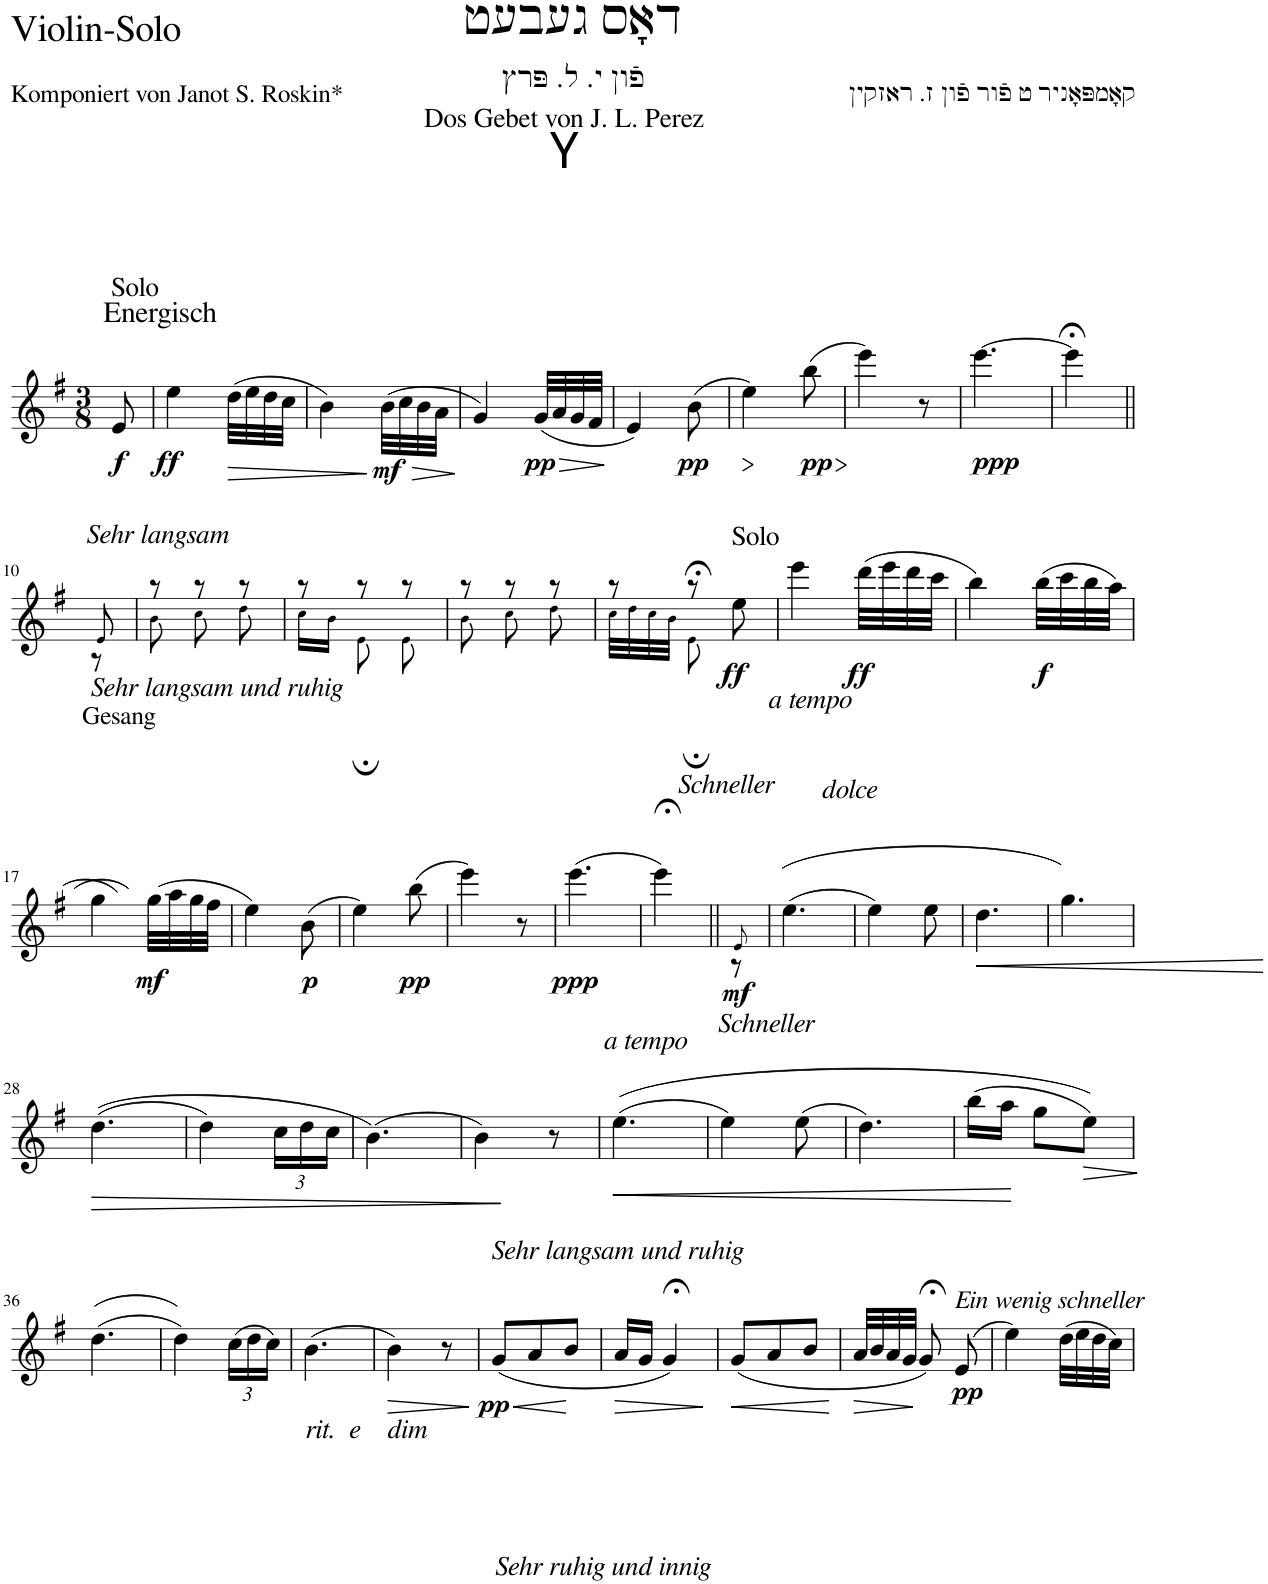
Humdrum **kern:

**kern	**dynam
*part1	*part1
*staff1	*staff1
*I"פֿידל	*
*clefG2	*
*k[f#]	*
*M3/8	*
=1	=1
!LO:TX:a:t=Energisch	!
!LO:TX:a:t=Solo	!
!	!LO:DY:b
8e/	f
=2	=2
!	!LO:DY:b
4ee\	ff
!	!LO:HP:b
(32dd\LLL	>
32ee\	.
32dd\	.
32cc\JJJ	.
=3	=3
!LO:TX:a:t=Dos Gebet von J. L. Perez	!
4b\)	.
!	!LO:HP:n=1:b
!	!LO:DY:n=1:b
(32b\LLL	] > mf
32cc\	.
32b\	.
32a\JJJ	.
.	]
=4	=4
4g/)	.
!LO:TX:a:t=Y	!
!	!LO:HP:b
!	!LO:DY:n=1:b
(32g/LLL	> pp
32a/	.
32g/	.
32f#/JJJ	.
.	]
=5	=5
4e/)	.
!	!LO:DY:b
(8b\	pp
=6	=6
!	!LO:HP:b
4ee\)	>
!	!LO:HP:b
!	!LO:DY:n=1:b
(8bb\	> pp
.	] ]
=7	=7
4eee\)	.
8r	.
=8	=8
!	!LO:DY:b
[4.eee\	ppp
=9	=9
4eee;<\]	.
!!LO:LB:g=z
=10||	=10||
*^	*
!LO:TX:a:i:t=Sehr langsam	!	!
!LO:TX:b:i:t=Sehr langsam und ruhig	!	!
!LO:TX:b:t=Gesang	!	!
8e!/	8r	.
=11	=11	=11
8r	8b!\	.
8r	8cc!\	.
8r	8dd!\	.
=12	=12	=12
8r	16cc!\LL	.
.	16b!\JJ	.
8r	8e;!\	.
8r	8e!\	.
=13	=13	=13
8r	8b!\	.
8r	8cc!\	.
8r	8dd!\	.
=14	=14	=14
8r	32cc!\LLL	.
.	32dd!\	.
.	32cc!\	.
.	32b!\JJJ	.
8r;<	8e;!\	.
!LO:TX:a:t=Solo	!	!
!	!	!LO:DY:b
8ee\	8ryy	ff
=15	=15	=15
!LO:TX:b:i:t=a tempo	!	!
!LO:TX:b:i:t=dolce	!	!
*v	*v	*
4eee\	.
!	!LO:DY:b
(32ddd\LLL	ff
32eee\	.
32ddd\	.
32ccc\JJJ	.
=16	=16
4bb\)	.
!	!LO:DY:b
(32bb\LLL	f
32ccc\	.
32bb\	.
32aa\JJJ)	.
!!LO:LB:g=z
=17	=17
((4gg\	.
!	!LO:DY:b
(32gg\LLL))	mf
32aa\	.
32gg\	.
32ff#\JJJ	.
=18	=18
4ee\)	.
!	!LO:DY:b
(8b\	p
=19	=19
4ee\)	.
!	!LO:DY:b
(8bb\	pp
=20	=20
4eee\)	.
8r	.
=21	=21
!	!LO:DY:b
(4.eee\	ppp
=22	=22
4eee;<\)	.
=23||	=23||
*^	*
!LO:TX:b:i:t=Schneller	!	!
!	!	!LO:DY:b
8e!/	8r	mf
=24	=24	=24
!LO:TX:a:i:t=Schneller	!	!
*v	*v	*
((4.ee\	.
=25	=25
4ee\)	.
8ee\	.
=26	=26
!	!LO:HP:b
4.dd\	<
.	[
=27	=27
4.gg\)	.
!!LO:LB:g=z
=28	=28
!	!LO:HP:b
((4.dd\	>
.	]
=29	=29
4dd\)	.
*Xbrackettup	*
24cc\LL	.
24dd\	.
24cc\JJ	.
=30	=30
(4.b\)	.
=31	=31
4b\)	.
8r	.
=32	=32
!LO:TX:a:i:t=a tempo	!
!	!LO:HP:b
((4.ee\	<
.	[
=33	=33
4ee\)	.
(8ee\	.
=34	=34
4.dd\)	.
=35	=35
(16bb\LL	.
16aa\JJ	.
8gg\L	.
!	!LO:HP:b
8ee\J))	>
.	]
!!LO:LB:g=z
=36	=36
((4.dd\	.
=37	=37
4dd\))	.
(24cc\LL	.
24dd\	.
24cc\JJ)	.
=38	=38
!LO:TX:b:i:t=rit.  e    dim	!
(4.b\	.
=39	=39
!	!LO:HP:b
4b\)	>
8r	.
.	]
=40	=40
!LO:TX:a:i:t=Sehr langsam und ruhig	!
!LO:TX:b:i:t=Sehr ruhig und innig	!
!	!LO:HP:b
!	!LO:DY:n=1:b
(8g/L	< pp
8a/	.
8b/J	.
.	[
=41	=41
!	!LO:HP:b
16a/LL	>
16g/JJ	.
4g;</)	.
.	]
=42	=42
!	!LO:HP:b
(8g/L	<
8a/	.
8b/J	.
.	[
=43	=43
!	!LO:HP:b
32a/LLL	>
32b/	.
32a/	.
32g/JJJ	.
8g;</)	.
!LO:TX:a:i:t=Ein wenig schneller	!
!	!LO:DY:b
(8e/	pp
.	]
=44	=44
4ee\)	.
(32dd\LLL	.
32ee\	.
32dd\	.
32cc\JJJ)	.
=	=
*-	*-
